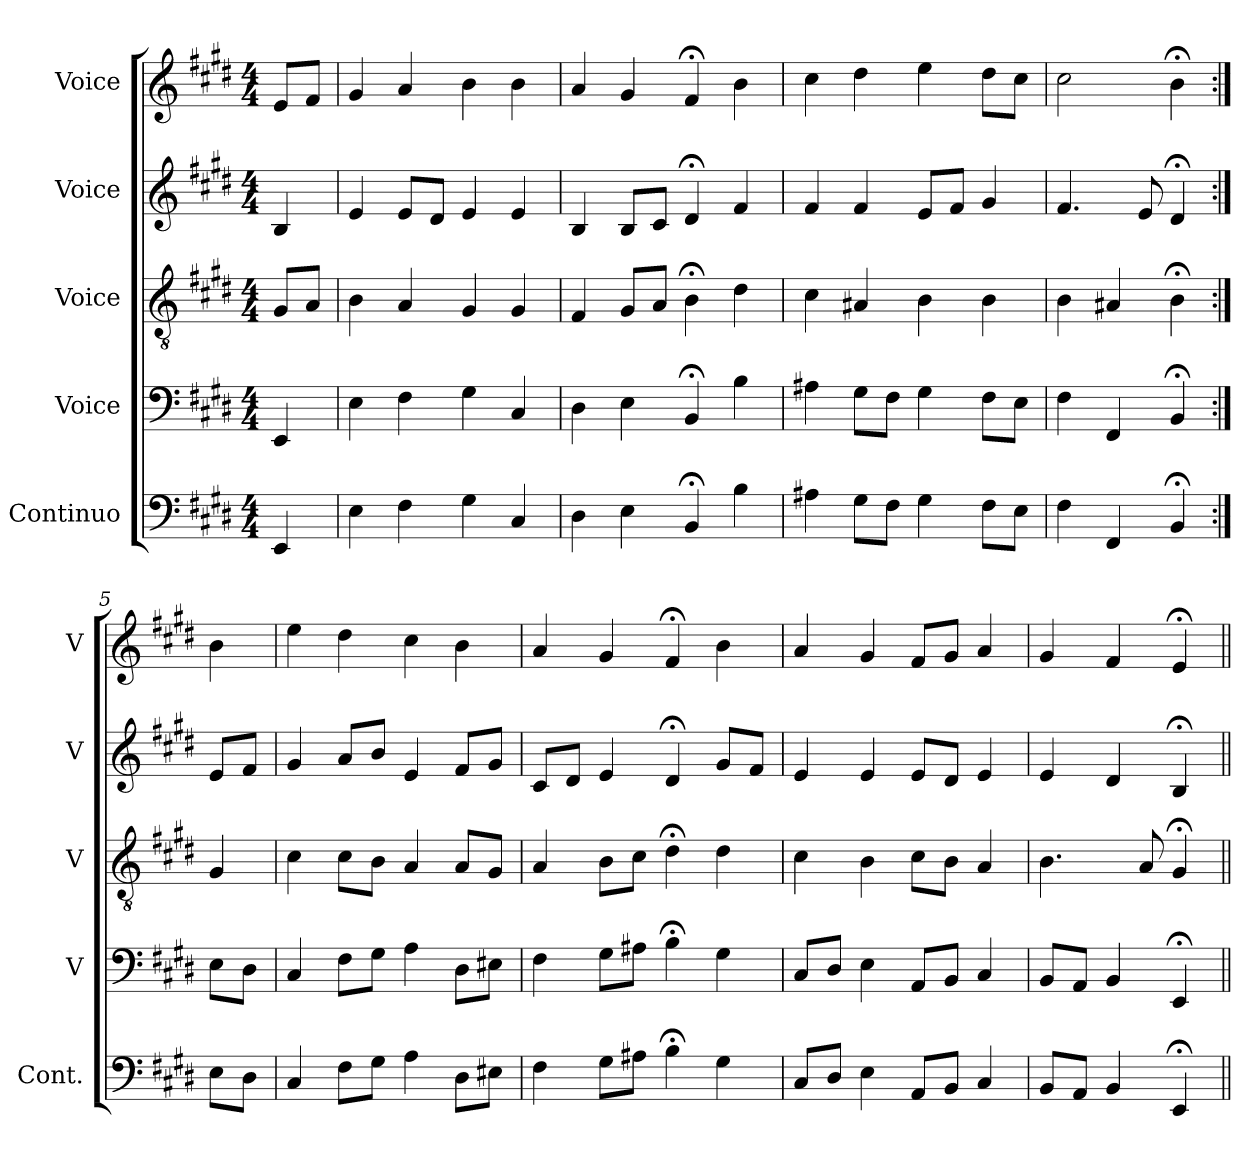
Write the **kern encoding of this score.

**kern	**kern	**kern	**kern	**kern
*part5	*part4	*part3	*part2	*part1
*staff5	*staff4	*staff3	*staff2	*staff1
*I"Continuo	*I"Voice	*I"Voice	*I"Voice	*I"Voice
*I'Cont.	*I'V	*I'V	*I'V	*I'V
*clefF4	*clefF4	*clefGv2	*clefG2	*clefG2
*k[f#c#g#d#]	*k[f#c#g#d#]	*k[f#c#g#d#]	*k[f#c#g#d#]	*k[f#c#g#d#]
*M4/4	*M4/4	*M4/4	*M4/4	*M4/4
=	=	=	=	=
4EE	4EE	8G#L	4B	8eL
.	.	8AJ	.	8f#J
=2	=2	=2	=2	=2
4E	4E	4B	4e	4g#
4F#	4F#	4A	8eL	4a
.	.	.	8d#J	.
4G#	4G#	4G#	4e	4b
4C#	4C#	4G#	4e	4b
=3	=3	=3	=3	=3
4D#	4D#	4F#	4B	4a
4E	4E	8G#L	8BL	4g#
.	.	8AJ	8c#J	.
4BB;<	4BB;<	4B;<	4d#;<	4f#;<
4B	4B	4d#	4f#	4b
=4	=4	=4	=4	=4
4A#X	4A#X	4c#	4f#	4cc#
8G#L	8G#L	4A#X	4f#	4dd#
8F#J	8F#J	.	.	.
4G#	4G#	4B	8eL	4ee
.	.	.	8f#J	.
8F#L	8F#L	4B	4g#	8dd#L
8EJ	8EJ	.	.	8cc#J
=	=	=	=	=
4F#	4F#	4B	4.f#	2cc#
4FF#	4FF#	4A#X	.	.
.	.	.	8e	.
4BB;<	4BB;<	4B;<	4d#;<	4b;<
=5:|!	=5:|!	=5:|!	=5:|!	=5:|!
8EL	8EL	4G#	8eL	4b
8D#J	8D#J	.	8f#J	.
=6	=6	=6	=6	=6
4C#	4C#	4c#	4g#	4ee
8F#L	8F#L	8c#L	8aL	4dd#
8G#J	8G#J	8BJ	8bJ	.
4A	4A	4A	4e	4cc#
8D#L	8D#L	8AL	8f#L	4b
8E#XJ	8E#XJ	8G#J	8g#J	.
=7	=7	=7	=7	=7
4F#	4F#	4A	8c#L	4a
.	.	.	8d#J	.
8G#L	8G#L	8BL	4e	4g#
8A#XJ	8A#XJ	8c#J	.	.
4B;<	4B;<	4d#;<	4d#;<	4f#;<
4G#	4G#	4d#	8g#L	4b
.	.	.	8f#J	.
=8	=8	=8	=8	=8
8C#L	8C#L	4c#	4e	4a
8D#J	8D#J	.	.	.
4E	4E	4B	4e	4g#
8AAL	8AAL	8c#L	8eL	8f#L
8BBJ	8BBJ	8BJ	8d#J	8g#J
4C#	4C#	4A	4e	4a
=9	=9	=9	=9	=9
8BBL	8BBL	4.B	4e	4g#
8AAJ	8AAJ	.	.	.
4BB	4BB	.	4d#	4f#
.	.	8A	.	.
4EE;<	4EE;<	4G#;<	4B;<	4e;<
=||	=||	=||	=||	=||
*-	*-	*-	*-	*-
